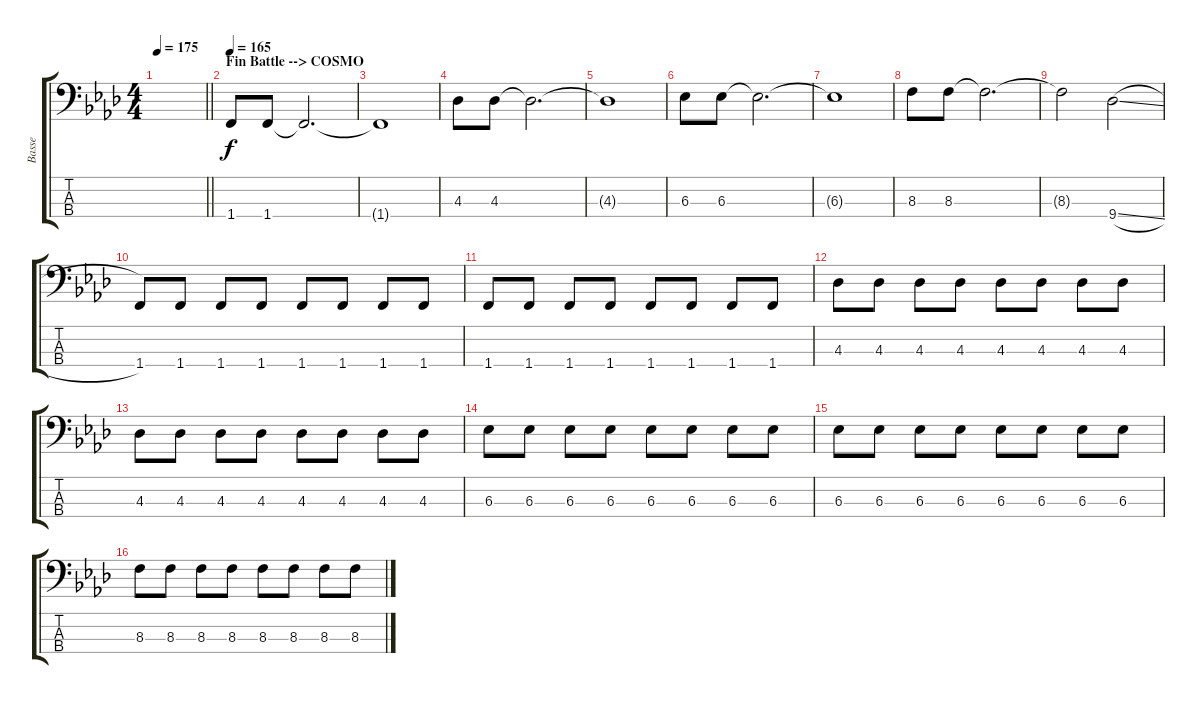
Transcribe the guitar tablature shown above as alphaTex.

\track ("Basse" "Basse") {instrument electricbassfinger}
\staff {score tabs}
\tuning (G2 D2 A1 E1) {hide}
\ts (4 4)
\tempo 175
\clef f4
\barLineRight lightlight
\ks ab
|
\section ("" "Fin Battle --> COSMO")
\tempo 165
1.4.8 1.4.8 1.4{t}.2{d} |
1.4{t}.1 |
4.3.8 4.3.8 4.3{t}.2{d} |
4.3{t}.1 |
6.3.8 6.3.8 6.3{t}.2{d} |
6.3{t}.1 |
8.3.8 8.3.8 8.3{t}.2{d} |
8.3{t}.2 9.4{sl}.2 |
1.4.8 1.4.8 1.4.8 1.4.8 1.4.8 1.4.8 1.4.8 1.4.8 |
1.4.8 1.4.8 1.4.8 1.4.8 1.4.8 1.4.8 1.4.8 1.4.8 |
4.3.8 4.3.8 4.3.8 4.3.8 4.3.8 4.3.8 4.3.8 4.3.8 |
4.3.8 4.3.8 4.3.8 4.3.8 4.3.8 4.3.8 4.3.8 4.3.8 |
6.3.8 6.3.8 6.3.8 6.3.8 6.3.8 6.3.8 6.3.8 6.3.8 |
6.3.8 6.3.8 6.3.8 6.3.8 6.3.8 6.3.8 6.3.8 6.3.8 |
8.3.8 8.3.8 8.3.8 8.3.8 8.3.8 8.3.8 8.3.8 8.3.8
